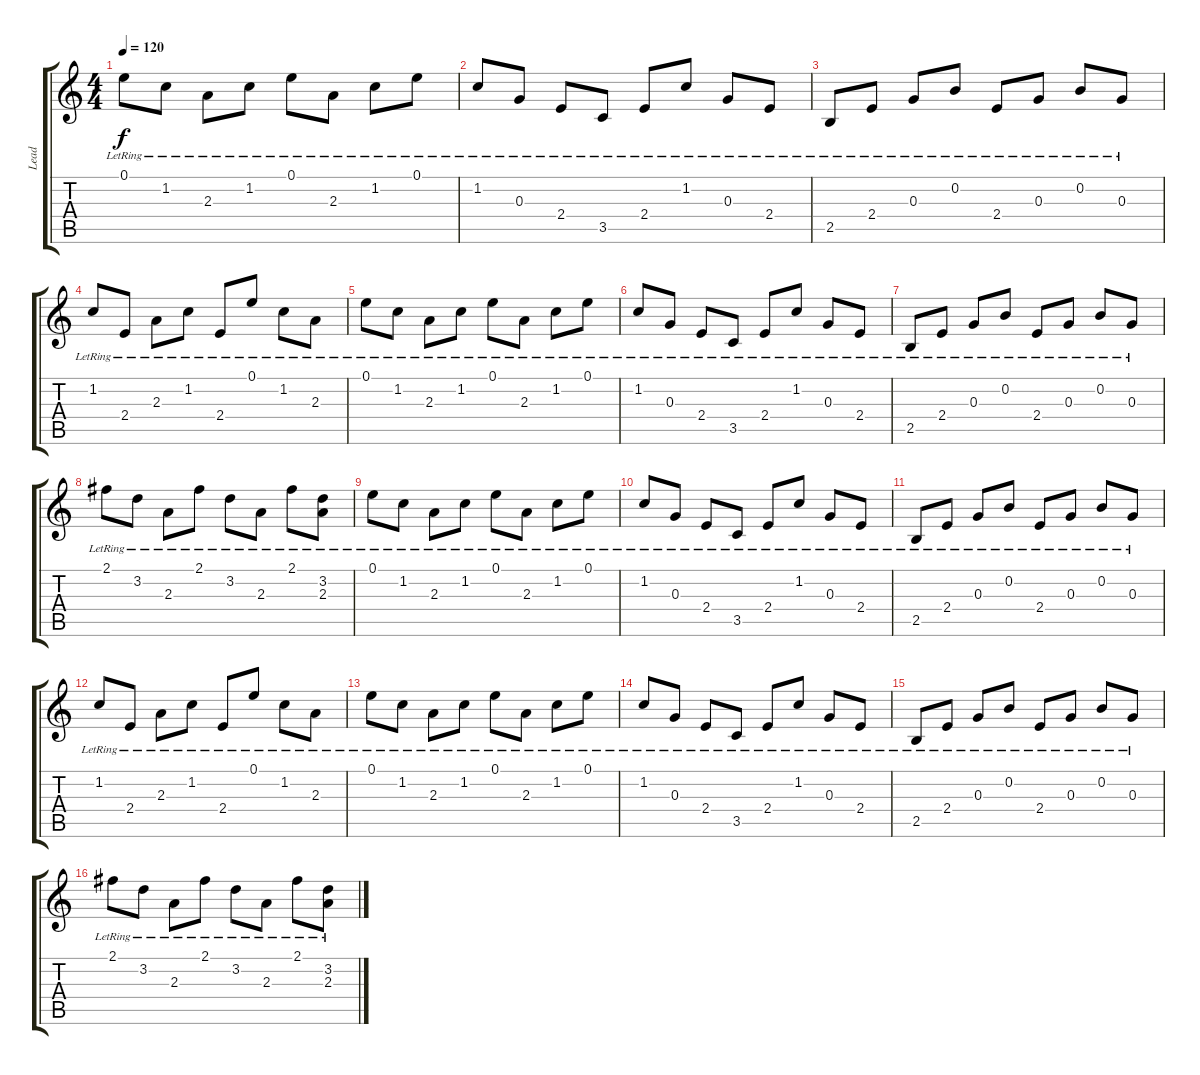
\track ("Lead" "Lead") {instrument acousticguitarsteel}
\staff {score tabs}
\tuning (E4 B3 G3 D3 A2 E2) {hide}
\ts (4 4)
\tempo 120
\clef g2
\ks c
0.1{lr}.8{dy f instrument acousticguitarsteel} 1.2{lr}.8 2.3{lr}.8 1.2{lr}.8 0.1{lr}.8 2.3{lr}.8 1.2{lr}.8 0.1{lr}.8 |
1.2{lr}.8 0.3{lr}.8 2.4{lr}.8 3.5{lr}.8 2.4{lr}.8 1.2{lr}.8 0.3{lr}.8 2.4{lr}.8 |
2.5{lr}.8 2.4{lr}.8 0.3{lr}.8 0.2{lr}.8 2.4{lr}.8 0.3{lr}.8 0.2{lr}.8 0.3{lr}.8 |
1.2{lr}.8 2.4{lr}.8 2.3{lr}.8 1.2{lr}.8 2.4{lr}.8 0.1{lr}.8 1.2{lr}.8 2.3{lr}.8 |
0.1{lr}.8 1.2{lr}.8 2.3{lr}.8 1.2{lr}.8 0.1{lr}.8 2.3{lr}.8 1.2{lr}.8 0.1{lr}.8 |
1.2{lr}.8 0.3{lr}.8 2.4{lr}.8 3.5{lr}.8 2.4{lr}.8 1.2{lr}.8 0.3{lr}.8 2.4{lr}.8 |
2.5{lr}.8 2.4{lr}.8 0.3{lr}.8 0.2{lr}.8 2.4{lr}.8 0.3{lr}.8 0.2{lr}.8 0.3{lr}.8 |
2.1{lr}.8 3.2{lr}.8 2.3{lr}.8 2.1{lr}.8 3.2{lr}.8 2.3{lr}.8 2.1{lr}.8 (3.2{lr} 2.3{lr}).8 |
0.1{lr}.8 1.2{lr}.8 2.3{lr}.8 1.2{lr}.8 0.1{lr}.8 2.3{lr}.8 1.2{lr}.8 0.1{lr}.8 |
1.2{lr}.8 0.3{lr}.8 2.4{lr}.8 3.5{lr}.8 2.4{lr}.8 1.2{lr}.8 0.3{lr}.8 2.4{lr}.8 |
2.5{lr}.8 2.4{lr}.8 0.3{lr}.8 0.2{lr}.8 2.4{lr}.8 0.3{lr}.8 0.2{lr}.8 0.3{lr}.8 |
1.2{lr}.8 2.4{lr}.8 2.3{lr}.8 1.2{lr}.8 2.4{lr}.8 0.1{lr}.8 1.2{lr}.8 2.3{lr}.8 |
0.1{lr}.8 1.2{lr}.8 2.3{lr}.8 1.2{lr}.8 0.1{lr}.8 2.3{lr}.8 1.2{lr}.8 0.1{lr}.8 |
1.2{lr}.8 0.3{lr}.8 2.4{lr}.8 3.5{lr}.8 2.4{lr}.8 1.2{lr}.8 0.3{lr}.8 2.4{lr}.8 |
2.5{lr}.8 2.4{lr}.8 0.3{lr}.8 0.2{lr}.8 2.4{lr}.8 0.3{lr}.8 0.2{lr}.8 0.3{lr}.8 |
2.1{lr}.8 3.2{lr}.8 2.3{lr}.8 2.1{lr}.8 3.2{lr}.8 2.3{lr}.8 2.1{lr}.8 (3.2{lr} 2.3{lr}).8
